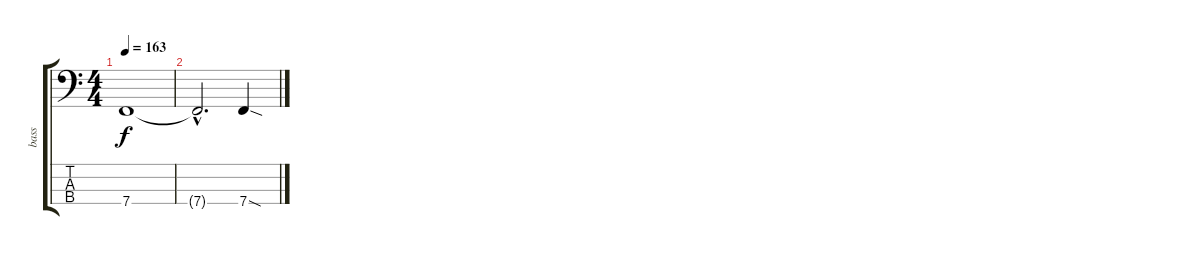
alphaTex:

\track ("bass" "bass") {instrument electricbassfinger}
\staff {score tabs}
\tuning (Eb2 Bb1 F1 Bb0) {hide}
\ts (4 4)
\tempo 163
\clef f4
\ks c
7.4{t}.1{dy f} |
7.4{hac t}.2{d} 7.4{sod}.4
